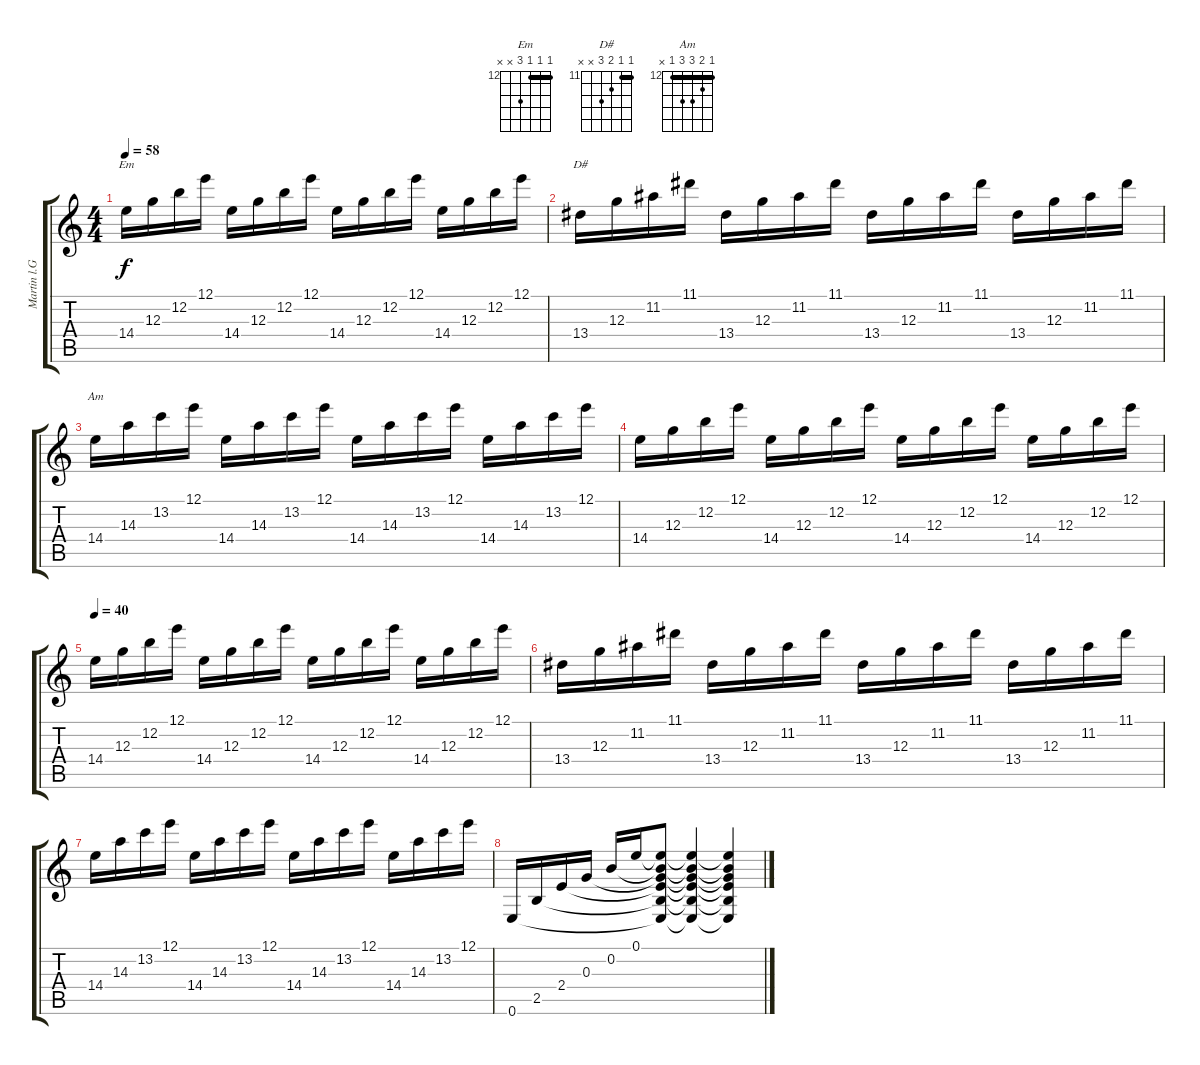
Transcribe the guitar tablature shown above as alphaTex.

\track ("Martin l.Gore Guitare" "Martin l.G") {instrument acousticguitarsteel}
\staff {score tabs}
\tuning (E4 B3 G3 D3 A2 E2) {hide}
\chord ("Em" 12 12 12 14 x x) {firstfret 12 barre 12}
\chord ("D#" 11 11 12 13 x x) {firstfret 11 barre 11}
\chord ("Am" 12 13 14 14 12 x) {firstfret 12 barre 12}
\ts (4 4)
\tempo 58
\clef g2
\ks c
14.4.16{ch "Em" dy f} 12.3.16 12.2.16 12.1.16 14.4.16 12.3.16 12.2.16 12.1.16 14.4.16 12.3.16 12.2.16 12.1.16 14.4.16 12.3.16 12.2.16 12.1.16 |
13.4.16{ch "D#"} 12.3.16 11.2.16 11.1.16 13.4.16 12.3.16 11.2.16 11.1.16 13.4.16 12.3.16 11.2.16 11.1.16 13.4.16 12.3.16 11.2.16 11.1.16 |
14.4.16{ch "Am"} 14.3.16 13.2.16 12.1.16 14.4.16 14.3.16 13.2.16 12.1.16 14.4.16 14.3.16 13.2.16 12.1.16 14.4.16 14.3.16 13.2.16 12.1.16 |
14.4.16 12.3.16 12.2.16 12.1.16 14.4.16 12.3.16 12.2.16 12.1.16 14.4.16 12.3.16 12.2.16 12.1.16 14.4.16 12.3.16 12.2.16 12.1.16 |
\tempo 40
14.4.16 12.3.16 12.2.16 12.1.16 14.4.16 12.3.16 12.2.16 12.1.16 14.4.16 12.3.16 12.2.16 12.1.16 14.4.16 12.3.16 12.2.16 12.1.16 |
13.4.16 12.3.16 11.2.16 11.1.16 13.4.16 12.3.16 11.2.16 11.1.16 13.4.16 12.3.16 11.2.16 11.1.16 13.4.16 12.3.16 11.2.16 11.1.16 |
14.4.16 14.3.16 13.2.16 12.1.16 14.4.16 14.3.16 13.2.16 12.1.16 14.4.16 14.3.16 13.2.16 12.1.16 14.4.16 14.3.16 13.2.16 12.1.16 |
0.6.16 2.5.16 2.4.16 0.3.16 0.2.16 0.1.16 (0.1{t} 0.2{t} 0.3{t} 2.4{t} 2.5{t} 0.6{t}).8 (0.1{t} 0.2{t} 0.3{t} 2.4{t} 2.5{t} 0.6{t}).4 (0.1{t} 0.2{t} 0.3{t} 2.4{t} 2.5{t} 0.6{t}).4
